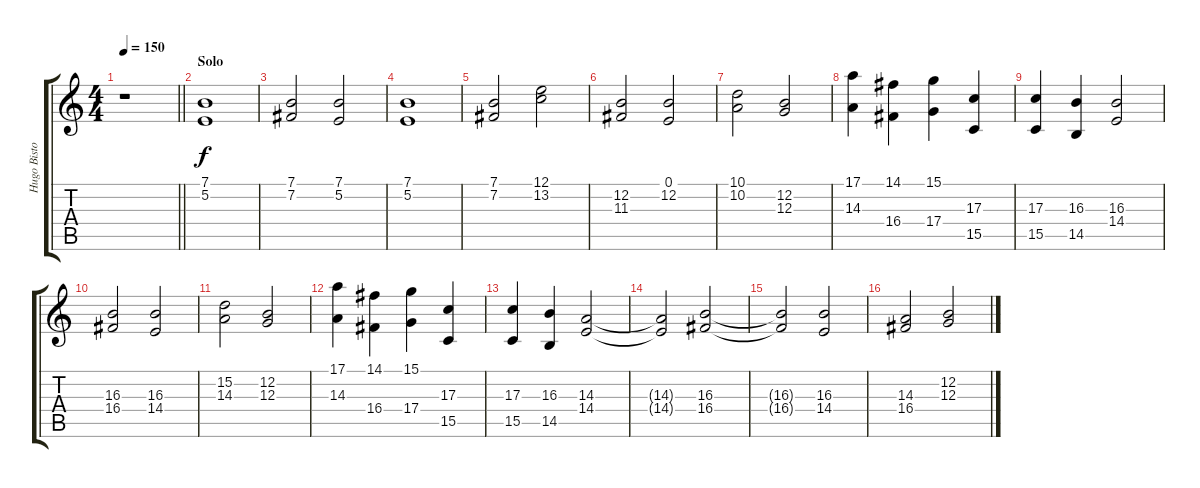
\track ("Hugo Bistolfi" "Hugo Bisto") {instrument synthstrings1}
\staff {score tabs}
\tuning (E4 B3 G3 D3 A2 E2) {hide}
\ts (4 4)
\tempo 150
\clef g2
\barLineRight lightlight
\ks c
r.1{dy f} |
\section ("" "Solo")
(7.1 5.2).1 |
(7.1 7.2).2 (7.1 5.2).2 |
(7.1 5.2).1 |
(7.1 7.2).2 (12.1 13.2).2 |
(12.2 11.3).2 (0.1 12.2).2 |
(10.1 10.2).2 (12.2 12.3).2 |
(17.1 14.3).4 (14.1 16.4).4 (15.1 17.4).4 (17.3 15.5).4 |
(17.3 15.5).4 (16.3 14.5).4 (16.3 14.4).2 |
(16.3 16.4).2 (16.3 14.4).2 |
(15.2 14.3).2 (12.2 12.3).2 |
(17.1 14.3).4 (14.1 16.4).4 (15.1 17.4).4 (17.3 15.5).4 |
(17.3 15.5).4 (16.3 14.5).4 (14.3 14.4).2 |
(14.3{t} 14.4{t}).2 (16.3 16.4).2 |
(16.3{t} 16.4{t}).2 (16.3 14.4).2 |
(14.3 16.4).2 (12.2 12.3).2
